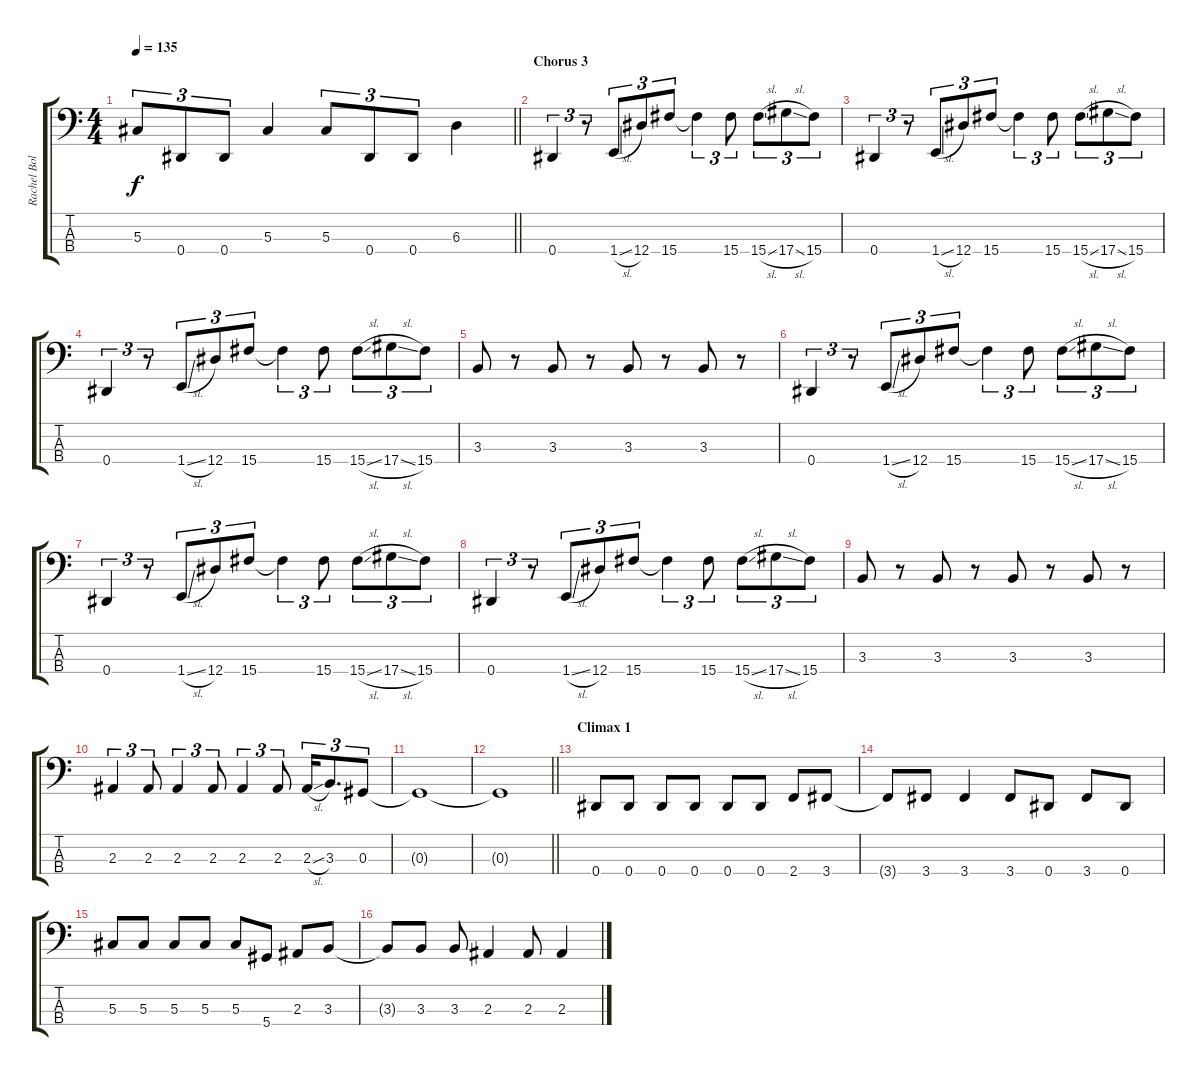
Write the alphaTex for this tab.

\track ("Rachel Bolan" "Rachel Bol") {instrument electricbasspick}
\staff {score tabs}
\tuning (Gb2 Db2 Ab1 Eb1) {hide}
\ts (4 4)
\tempo 135
\clef f4
\barLineRight lightlight
\ks c
5.3.8{tu (3 2) dy f} 0.4.8{tu (3 2)} 0.4.8{tu (3 2)} 5.3.4 5.3.8{tu (3 2)} 0.4.8{tu (3 2)} 0.4.8{tu (3 2)} 6.3.4 |
\section ("" "Chorus 3")
0.4.4{tu (3 2) volume 16 instrument fretlessbass} r.8{tu (3 2)} 1.4{sl}.8{tu (3 2)} 12.4.8{tu (3 2)} 15.4.8{tu (3 2)} 15.4{t}.4{tu (3 2)} 15.4.8{tu (3 2)} 15.4{sl}.8{tu (3 2)} 17.4{sl}.8{tu (3 2)} 15.4.8{tu (3 2)} |
0.4.4{tu (3 2)} r.8{tu (3 2)} 1.4{sl}.8{tu (3 2)} 12.4.8{tu (3 2)} 15.4.8{tu (3 2)} 15.4{t}.4{tu (3 2)} 15.4.8{tu (3 2)} 15.4{sl}.8{tu (3 2)} 17.4{sl}.8{tu (3 2)} 15.4.8{tu (3 2)} |
0.4.4{tu (3 2)} r.8{tu (3 2)} 1.4{sl}.8{tu (3 2)} 12.4.8{tu (3 2)} 15.4.8{tu (3 2)} 15.4{t}.4{tu (3 2)} 15.4.8{tu (3 2)} 15.4{sl}.8{tu (3 2)} 17.4{sl}.8{tu (3 2)} 15.4.8{tu (3 2)} |
3.3.8{instrument electricbasspick} r.8 3.3.8 r.8 3.3.8 r.8 3.3.8 r.8 |
0.4.4{tu (3 2) volume 16 instrument fretlessbass} r.8{tu (3 2)} 1.4{sl}.8{tu (3 2)} 12.4.8{tu (3 2)} 15.4.8{tu (3 2)} 15.4{t}.4{tu (3 2)} 15.4.8{tu (3 2)} 15.4{sl}.8{tu (3 2)} 17.4{sl}.8{tu (3 2)} 15.4.8{tu (3 2)} |
0.4.4{tu (3 2)} r.8{tu (3 2)} 1.4{sl}.8{tu (3 2)} 12.4.8{tu (3 2)} 15.4.8{tu (3 2)} 15.4{t}.4{tu (3 2)} 15.4.8{tu (3 2)} 15.4{sl}.8{tu (3 2)} 17.4{sl}.8{tu (3 2)} 15.4.8{tu (3 2)} |
0.4.4{tu (3 2)} r.8{tu (3 2)} 1.4{sl}.8{tu (3 2)} 12.4.8{tu (3 2)} 15.4.8{tu (3 2)} 15.4{t}.4{tu (3 2)} 15.4.8{tu (3 2)} 15.4{sl}.8{tu (3 2)} 17.4{sl}.8{tu (3 2)} 15.4.8{tu (3 2)} |
3.3.8{instrument electricbasspick} r.8 3.3.8 r.8 3.3.8 r.8 3.3.8 r.8 |
2.3.4{tu (3 2)} 2.3.8{tu (3 2)} 2.3.4{tu (3 2)} 2.3.8{tu (3 2)} 2.3.4{tu (3 2)} 2.3.8{tu (3 2)} 2.3{sl}.16{tu (3 2)} 3.3.8{d tu (3 2)} 0.3.8{tu (3 2)} |
0.3{t}.1 |
\barLineRight lightlight
0.3{t}.1 |
\section ("" "Climax 1")
0.4.8 0.4.8 0.4.8 0.4.8 0.4.8 0.4.8 2.4.8 3.4.8 |
3.4{t}.8 3.4.8 3.4.4 3.4.8 0.4.8 3.4.8 0.4.8 |
5.3.8 5.3.8 5.3.8 5.3.8 5.3.8 5.4.8 2.3.8 3.3.8 |
3.3{t}.8 3.3.8 3.3.8 2.3.4 2.3.8 2.3.4
